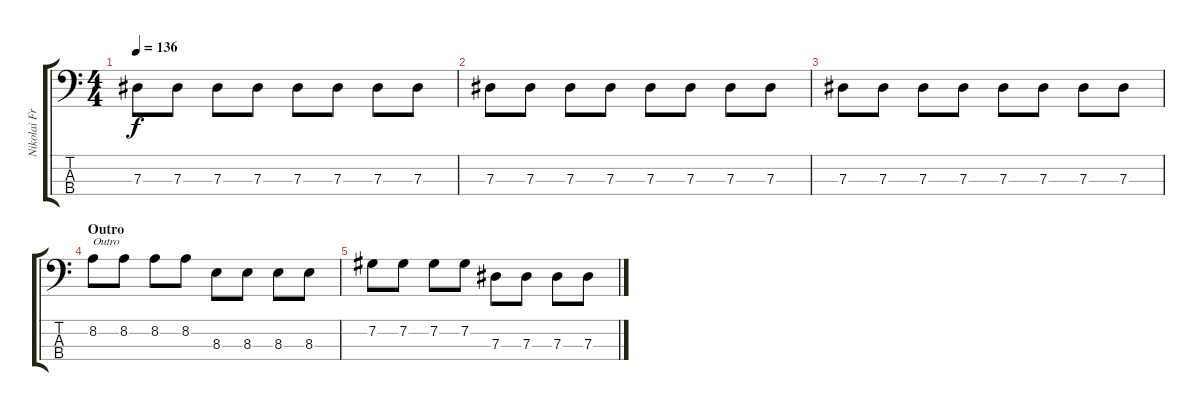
\track ("Nikolai Fraiture" "Nikolai Fr") {instrument electricbassfinger}
\staff {score tabs}
\tuning (Gb2 Db2 Ab1 Eb1) {hide}
\ts (4 4)
\tempo 136
\clef f4
\ks c
7.3.8{dy f} 7.3.8 7.3.8 7.3.8 7.3.8 7.3.8 7.3.8 7.3.8 |
7.3.8 7.3.8 7.3.8 7.3.8 7.3.8 7.3.8 7.3.8 7.3.8 |
7.3.8 7.3.8 7.3.8 7.3.8 7.3.8 7.3.8 7.3.8 7.3.8 |
\section ("" "Outro")
8.2.8{txt "Outro"} 8.2.8 8.2.8 8.2.8 8.3.8 8.3.8 8.3.8 8.3.8 |
7.2.8 7.2.8 7.2.8 7.2.8 7.3.8 7.3.8 7.3.8 7.3.8
